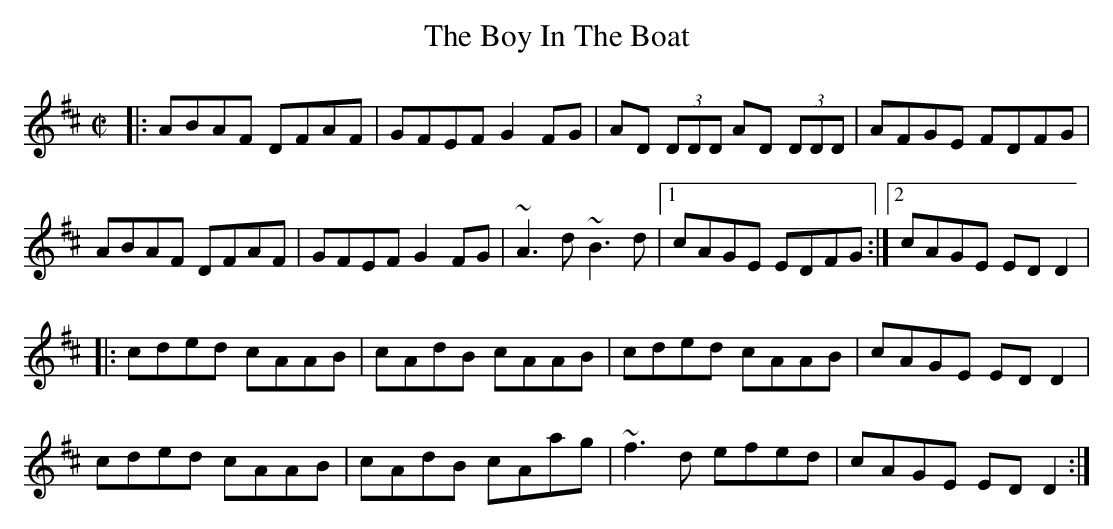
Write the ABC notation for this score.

X:1
T:Boy In The Boat, The
M:C|
K:D
|: ABAF DFAF | GFEF G2FG | AD (3DDD AD (3DDD | AFGE FDFG |
ABAF DFAF | GFEF G2FG | ~A3d ~B3d |1 cAGE EDFG :|2 cAGE EDD2 |
|: cded cAAB | cAdB cAAB | cded cAAB | cAGE EDD2 |
cded cAAB | cAdB cAag | ~f3d efed | cAGE EDD2 :|
